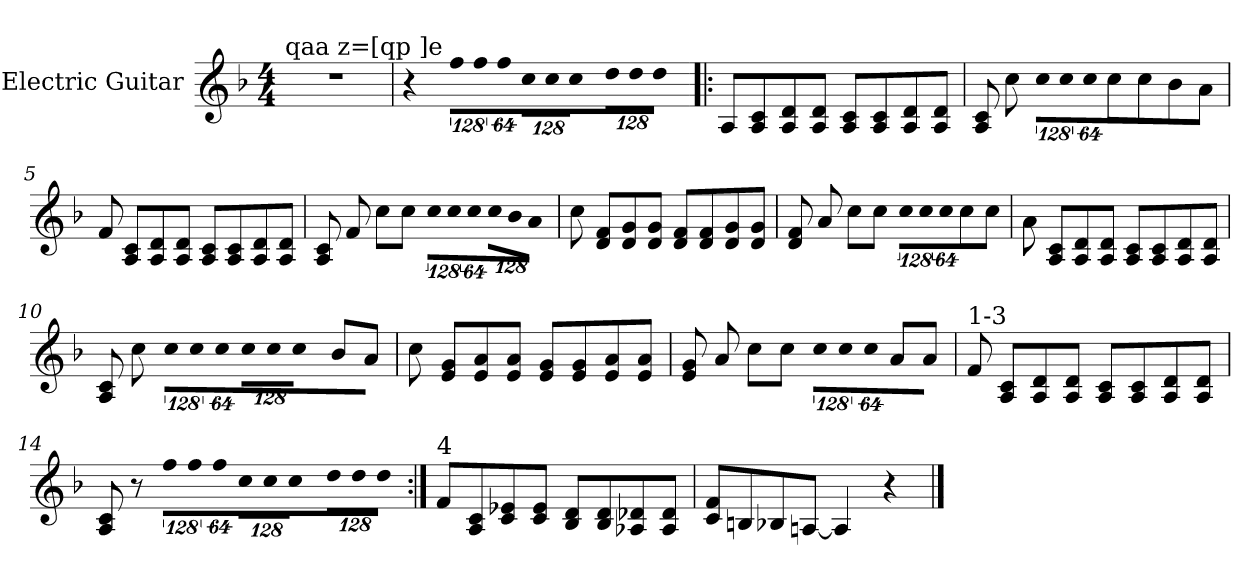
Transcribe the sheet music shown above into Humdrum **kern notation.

**kern
*part1
*staff1
*I"Electric Guitar
*I'E. Gtr.
!!LO:PB:g=z
*clefG2
*ITrd7c12
*k[b-]
*F:
*M4/4
*MM110
=1
!LO:TX:a:t=qaa z=[qp  ]e
1r
=2
4r
!LO:N:vis=8
1024%85fi\L
!LO:N:vis=8
1024%85fi\
!LO:N:vis=8
512%43fi\J
!LO:N:vis=8
1024%85ci\L
!LO:N:vis=8
1024%85ci\
!LO:N:vis=8
512%43ci\J
!LO:N:vis=8
1024%85di\L
!LO:N:vis=8
1024%85di\
!LO:N:vis=8
512%43di\J
=3!|:
8AAi/L
8AAi/ 8Ci
8AAi/ 8Di
8AAi/ 8DiJ
8AAi/ 8CiL
8AAi/ 8Ci
8AAi/ 8Di
8AAi/ 8DiJ
=4
8AAi/ 8Ci
8ci\
!LO:N:vis=8
1024%85ci\L
!LO:N:vis=8
1024%85ci\
!LO:N:vis=8
512%43ci\J
8ci\L
8ci\
8B-i\
8Ai\J
!!LO:LB:g=z
=5
8Fi/
8AAi/ 8CiL
8AAi/ 8Di
8AAi/ 8DiJ
8AAi/ 8CiL
8AAi/ 8Ci
8AAi/ 8Di
8AAi/ 8DiJ
=6
8AAi/ 8Ci
8Fi/
8ci\L
8ci\J
!LO:N:vis=8
1024%85ci\L
!LO:N:vis=8
1024%85ci\
!LO:N:vis=8
512%43ci\J
!LO:N:vis=8
1024%85ci\L
!LO:N:vis=8
1024%85B-i\
!LO:N:vis=8
512%43Ai\J
=7
8ci\
8Di/ 8FiL
8Di/ 8Gi
8Di/ 8GiJ
8Di/ 8FiL
8Di/ 8Fi
8Di/ 8Gi
8Di/ 8GiJ
=8
8Di/ 8Fi
8Ai/
8ci\L
8ci\J
!LO:N:vis=8
1024%85ci\L
!LO:N:vis=8
1024%85ci\
!LO:N:vis=8
512%43ci\J
8ci\L
8ci\J
!!LO:LB:g=z
=9
8Ai\
8AAi/ 8CiL
8AAi/ 8Di
8AAi/ 8DiJ
8AAi/ 8CiL
8AAi/ 8Ci
8AAi/ 8Di
8AAi/ 8DiJ
=10
8AAi/ 8Ci
8ci\
!LO:N:vis=8
1024%85ci\L
!LO:N:vis=8
1024%85ci\
!LO:N:vis=8
512%43ci\J
!LO:N:vis=8
1024%85ci\L
!LO:N:vis=8
1024%85ci\
!LO:N:vis=8
512%43ci\J
8B-i/L
8Ai/J
=11
8ci\
8Ei/ 8GiL
8Ei/ 8Ai
8Ei/ 8AiJ
8Ei/ 8GiL
8Ei/ 8Gi
8Ei/ 8Ai
8Ei/ 8AiJ
=12
8Ei/ 8Gi
8Ai/
8ci\L
8ci\J
!LO:N:vis=8
1024%85ci\L
!LO:N:vis=8
1024%85ci\
!LO:N:vis=8
512%43ci\J
8Ai/L
8Ai/J
!!LO:LB:g=z
=13
!LO:TX:a:t=1-3
8Fi/
8AAi/ 8CiL
8AAi/ 8Di
8AAi/ 8DiJ
8AAi/ 8CiL
8AAi/ 8Ci
8AAi/ 8Di
8AAi/ 8DiJ
=14
8AAi/ 8Ci
8r
!LO:N:vis=8
1024%85fi\L
!LO:N:vis=8
1024%85fi\
!LO:N:vis=8
512%43fi\J
!LO:N:vis=8
1024%85ci\L
!LO:N:vis=8
1024%85ci\
!LO:N:vis=8
512%43ci\J
!LO:N:vis=8
1024%85di\L
!LO:N:vis=8
1024%85di\
!LO:N:vis=8
512%43di\J
=15:|!
!LO:TX:a:t=4
8Fi/L
8AAi/ 8Ci
8Ci/ 8E-Xi
8Ci/ 8E-iJ
8BB-i/ 8DiL
8BB-i/ 8Di
8AA-Xi/ 8D-Xi
8AA-i/ 8D-iJ
=16
8Ci/ 8FiL
8BBni/
8BB-Xi/
[<8AAni/J
4AAi/]
4r
==
*-
